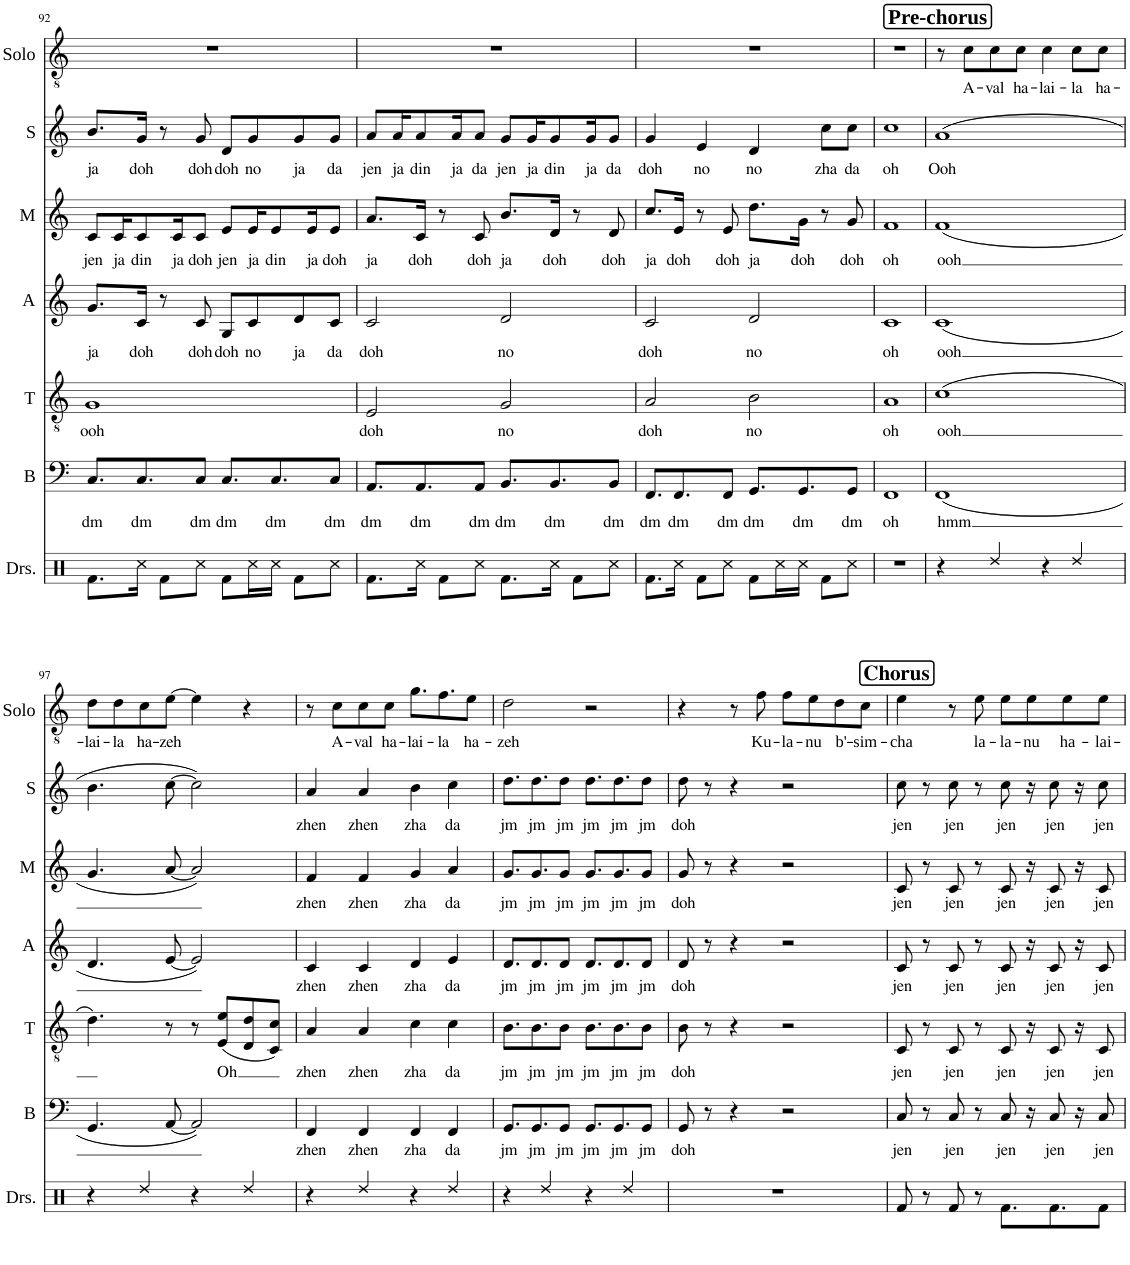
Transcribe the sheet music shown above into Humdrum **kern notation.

**kern	**kern	**text	**kern	**text	**kern	**text	**kern	**text	**kern	**text	**kern	**text
*part7	*part6	*part6	*part5	*part5	*part4	*part4	*part3	*part3	*part2	*part2	*part1	*part1
*staff7	*staff6	*staff6	*staff5	*staff5	*staff4	*staff4	*staff3	*staff3	*staff2	*staff2	*staff1	*staff1
*I"Drumset	*I"Bass	*	*I"Tenor	*	*I"Alto	*	*I"Mezzo	*	*I"Soprano	*	*I"Solo	*
*I'Drs.	*I'B	*	*I'T	*	*I'A	*	*I'M	*	*I'S	*	*I'Solo	*
!!LO:PB:g=z
*clefX	*clefF4	*	*clefGv2	*	*clefG2	*	*clefG2	*	*clefG2	*	*clefGv2	*
*k[]	*k[]	*	*k[]	*	*k[]	*	*k[]	*	*k[]	*	*k[]	*
*M4/4	*M4/4	*	*M4/4	*	*M4/4	*	*M4/4	*	*M4/4	*	*M4/4	*
=92	=92	=92	=92	=92	=92	=92	=92	=92	=92	=92	=92	=92
!	!	!LO:LY:b	!	!LO:LY:b	!	!LO:LY:b	!	!LO:LY:b	!	!LO:LY:b	!	!
8.Rf\L	8.C/L	dm	1G	ooh	8.g/L	ja	8c/L	jen	8.b/L	ja	1r	.
!	!	!	!	!	!	!	!	!LO:LY:b	!	!	!	!
.	.	.	.	.	.	.	16c/K	ja	.	.	.	.
!	!	!LO:LY:b	!	!	!	!LO:LY:b	!	!LO:LY:b	!	!LO:LY:b	!	!
16Rcc\Jk	8.C/	dm	.	.	16c/Jk	doh	8c/	din	16g/Jk	doh	.	.
8Rf\L	.	.	.	.	8r	.	.	.	8r	.	.	.
!	!	!	!	!	!	!	!	!LO:LY:b	!	!	!	!
.	.	.	.	.	.	.	16c/K	ja	.	.	.	.
!	!	!LO:LY:b	!	!	!	!LO:LY:b	!	!LO:LY:b	!	!LO:LY:b	!	!
8Rcc\J	8C/J	dm	.	.	8c/	doh	8c/J	doh	8g/	doh	.	.
!	!	!LO:LY:b	!	!	!	!LO:LY:b	!	!LO:LY:b	!	!LO:LY:b	!	!
8Rf\L	8.C/L	dm	.	.	8G/L	doh	8e/L	jen	8d/L	doh	.	.
!	!	!	!	!	!	!LO:LY:b	!	!LO:LY:b	!	!LO:LY:b	!	!
16Rcc\L	.	.	.	.	8c/	no	16e/K	ja	8g/	no	.	.
!	!	!LO:LY:b	!	!	!	!	!	!LO:LY:b	!	!	!	!
16Rcc\JJ	8.C/	dm	.	.	.	.	8e/	din	.	.	.	.
!	!	!	!	!	!	!LO:LY:b	!	!	!	!LO:LY:b	!	!
8Rf\L	.	.	.	.	8d/	ja	.	.	8g/	ja	.	.
!	!	!	!	!	!	!	!	!LO:LY:b	!	!	!	!
.	.	.	.	.	.	.	16e/K	ja	.	.	.	.
!	!	!LO:LY:b	!	!	!	!LO:LY:b	!	!LO:LY:b	!	!LO:LY:b	!	!
8Rcc\J	8C/J	dm	.	.	8c/J	da	8e/J	doh	8g/J	da	.	.
=93	=93	=93	=93	=93	=93	=93	=93	=93	=93	=93	=93	=93
!	!	!LO:LY:b	!	!LO:LY:b	!	!LO:LY:b	!	!LO:LY:b	!	!LO:LY:b	!	!
8.Rf\L	8.AA/L	dm	2E/	doh	2c/	doh	8.a/L	ja	8a/L	jen	1r	.
!	!	!	!	!	!	!	!	!	!	!LO:LY:b	!	!
.	.	.	.	.	.	.	.	.	16a/K	ja	.	.
!	!	!LO:LY:b	!	!	!	!	!	!LO:LY:b	!	!LO:LY:b	!	!
16Rcc\Jk	8.AA/	dm	.	.	.	.	16c/Jk	doh	8a/	din	.	.
8Rf\L	.	.	.	.	.	.	8r	.	.	.	.	.
!	!	!	!	!	!	!	!	!	!	!LO:LY:b	!	!
.	.	.	.	.	.	.	.	.	16a/K	ja	.	.
!	!	!LO:LY:b	!	!	!	!	!	!LO:LY:b	!	!LO:LY:b	!	!
8Rcc\J	8AA/J	dm	.	.	.	.	8c/	doh	8a/J	da	.	.
!	!	!LO:LY:b	!	!LO:LY:b	!	!LO:LY:b	!	!LO:LY:b	!	!LO:LY:b	!	!
8.Rf\L	8.BB/L	dm	2G/	no	2d/	no	8.b/L	ja	8g/L	jen	.	.
!	!	!	!	!	!	!	!	!	!	!LO:LY:b	!	!
.	.	.	.	.	.	.	.	.	16g/K	ja	.	.
!	!	!LO:LY:b	!	!	!	!	!	!LO:LY:b	!	!LO:LY:b	!	!
16Rcc\Jk	8.BB/	dm	.	.	.	.	16d/Jk	doh	8g/	din	.	.
8Rf\L	.	.	.	.	.	.	8r	.	.	.	.	.
!	!	!	!	!	!	!	!	!	!	!LO:LY:b	!	!
.	.	.	.	.	.	.	.	.	16g/K	ja	.	.
!	!	!LO:LY:b	!	!	!	!	!	!LO:LY:b	!	!LO:LY:b	!	!
8Rcc\J	8BB/J	dm	.	.	.	.	8d/	doh	8g/J	da	.	.
=94	=94	=94	=94	=94	=94	=94	=94	=94	=94	=94	=94	=94
!	!	!LO:LY:b	!	!LO:LY:b	!	!LO:LY:b	!	!LO:LY:b	!	!LO:LY:b	!	!
8.Rf\L	8.FF/L	dm	2A/	doh	2c/	doh	8.cc/L	ja	4g/	doh	1r	.
!	!	!LO:LY:b	!	!	!	!	!	!LO:LY:b	!	!	!	!
16Rcc\Jk	8.FF/	dm	.	.	.	.	16e/Jk	doh	.	.	.	.
!	!	!	!	!	!	!	!	!	!	!LO:LY:b	!	!
8Rf\L	.	.	.	.	.	.	8r	.	4e/	no	.	.
!	!	!LO:LY:b	!	!	!	!	!	!LO:LY:b	!	!	!	!
8Rcc\J	8FF/J	dm	.	.	.	.	8e/	doh	.	.	.	.
!	!	!LO:LY:b	!	!LO:LY:b	!	!LO:LY:b	!	!LO:LY:b	!	!LO:LY:b	!	!
8Rf\L	8.GG/L	dm	2B\	no	2d/	no	8.dd\L	ja	4d/	no	.	.
16Rcc\L	.	.	.	.	.	.	.	.	.	.	.	.
!	!	!LO:LY:b	!	!	!	!	!	!LO:LY:b	!	!	!	!
16Rcc\JJ	8.GG/	dm	.	.	.	.	16g\Jk	doh	.	.	.	.
!	!	!	!	!	!	!	!	!	!	!LO:LY:b	!	!
8Rf\L	.	.	.	.	.	.	8r	.	8cc\L	zha	.	.
!	!	!LO:LY:b	!	!	!	!	!	!LO:LY:b	!	!LO:LY:b	!	!
8Rcc\J	8GG/J	dm	.	.	.	.	8g/	doh	8cc\J	da	.	.
=95	=95	=95	=95	=95	=95	=95	=95	=95	=95	=95	=95	=95
!	!	!LO:LY:b	!	!LO:LY:b	!	!LO:LY:b	!	!LO:LY:b	!	!LO:LY:b	!	!
1r	1FF	oh	1A	oh	1c	oh	1f	oh	1cc	oh	1r	.
=96	=96	=96	=96	=96	=96	=96	=96	=96	=96	=96	=96	=96
!	!	!	!	!	!	!	!	!	!	!	!LO:TX:a:B:t=Pre-chorus	!
!	!	!LO:LY:b	!	!LO:LY:b	!	!LO:LY:b	!	!LO:LY:b	!	!LO:LY:b	!	!
4r	(1FF	hmm	(1c	ooh	(1c	ooh	(1f	ooh	(1a	Ooh	8r	.
!	!	!	!	!	!	!	!	!	!	!	!	!LO:LY:b
.	.	.	.	.	.	.	.	.	.	.	8c\L	A-
!	!	!	!	!	!	!	!	!	!	!	!	!LO:LY:b
4Rdd/	.	.	.	.	.	.	.	.	.	.	8c\	-val
!	!	!	!	!	!	!	!	!	!	!	!	!LO:LY:b
.	.	.	.	.	.	.	.	.	.	.	8c\J	ha-
!	!	!	!	!	!	!	!	!	!	!	!	!LO:LY:b
4r	.	.	.	.	.	.	.	.	.	.	4c\	-lai-
!	!	!	!	!	!	!	!	!	!	!	!	!LO:LY:b
4Rdd/	.	.	.	.	.	.	.	.	.	.	8c\L	-la
!	!	!	!	!	!	!	!	!	!	!	!	!LO:LY:b
.	.	.	.	.	.	.	.	.	.	.	8c\J	ha-
!!LO:LB:g=z
=97	=97	=97	=97	=97	=97	=97	=97	=97	=97	=97	=97	=97
!	!	!	!	!	!	!	!	!	!	!	!	!LO:LY:b
4r	4.GG/	.	4.d\)	.	4.d/	.	4.g/	.	4.b\	.	8d\L	-lai-
!	!	!	!	!	!	!	!	!	!	!	!	!LO:LY:b
.	.	.	.	.	.	.	.	.	.	.	8d\	-la
!	!	!	!	!	!	!	!	!	!	!	!	!LO:LY:b
4Rdd/	.	.	.	.	.	.	.	.	.	.	8c\	ha-
!	!	!	!	!	!	!	!	!	!	!	!	!LO:LY:b
.	[8AA/	.	8r	.	[8e/	.	[8a/	.	[8cc\	.	[8e\J	-zeh
4r	2AA/])	.	8r	.	2e/])	.	2a/])	.	2cc\])	.	4e\]	.
!	!	!	!	!LO:LY:b	!	!	!	!	!	!	!	!
.	.	.	(8E/ 8e/L	Oh	.	.	.	.	.	.	.	.
4Rdd/	.	.	8D/ 8d/	.	.	.	.	.	.	.	4r	.
.	.	.	8C/ 8c/J)	.	.	.	.	.	.	.	.	.
=98	=98	=98	=98	=98	=98	=98	=98	=98	=98	=98	=98	=98
!	!	!LO:LY:b	!	!LO:LY:b	!	!LO:LY:b	!	!LO:LY:b	!	!LO:LY:b	!	!
4r	4FF/	zhen	4A/	zhen	4c/	zhen	4f/	zhen	4a/	zhen	8r	.
!	!	!	!	!	!	!	!	!	!	!	!	!LO:LY:b
.	.	.	.	.	.	.	.	.	.	.	8c\L	A-
!	!	!LO:LY:b	!	!LO:LY:b	!	!LO:LY:b	!	!LO:LY:b	!	!LO:LY:b	!	!LO:LY:b
4Rdd/	4FF/	zhen	4A/	zhen	4c/	zhen	4f/	zhen	4a/	zhen	8c\	-val
!	!	!	!	!	!	!	!	!	!	!	!	!LO:LY:b
.	.	.	.	.	.	.	.	.	.	.	8c\J	ha-
!	!	!LO:LY:b	!	!LO:LY:b	!	!LO:LY:b	!	!LO:LY:b	!	!LO:LY:b	!	!LO:LY:b
4r	4FF/	zha	4c\	zha	4d/	zha	4g/	zha	4b\	zha	8.g\L	-lai-
!	!	!	!	!	!	!	!	!	!	!	!	!LO:LY:b
.	.	.	.	.	.	.	.	.	.	.	8.f\	-la
!	!	!LO:LY:b	!	!LO:LY:b	!	!LO:LY:b	!	!LO:LY:b	!	!LO:LY:b	!	!
4Rdd/	4FF/	da	4c\	da	4e/	da	4a/	da	4cc\	da	.	.
!	!	!	!	!	!	!	!	!	!	!	!	!LO:LY:b
.	.	.	.	.	.	.	.	.	.	.	8e\J	ha-
=99	=99	=99	=99	=99	=99	=99	=99	=99	=99	=99	=99	=99
!	!	!LO:LY:b	!	!LO:LY:b	!	!LO:LY:b	!	!LO:LY:b	!	!LO:LY:b	!	!LO:LY:b
4r	8.GG/L	jm	8.B\L	jm	8.d/L	jm	8.g/L	jm	8.dd\L	jm	2d\	-zeh
!	!	!LO:LY:b	!	!LO:LY:b	!	!LO:LY:b	!	!LO:LY:b	!	!LO:LY:b	!	!
.	8.GG/	jm	8.B\	jm	8.d/	jm	8.g/	jm	8.dd\	jm	.	.
4Rdd/	.	.	.	.	.	.	.	.	.	.	.	.
!	!	!LO:LY:b	!	!LO:LY:b	!	!LO:LY:b	!	!LO:LY:b	!	!LO:LY:b	!	!
.	8GG/J	jm	8B\J	jm	8d/J	jm	8g/J	jm	8dd\J	jm	.	.
!	!	!LO:LY:b	!	!LO:LY:b	!	!LO:LY:b	!	!LO:LY:b	!	!LO:LY:b	!	!
4r	8.GG/L	jm	8.B\L	jm	8.d/L	jm	8.g/L	jm	8.dd\L	jm	2r	.
!	!	!LO:LY:b	!	!LO:LY:b	!	!LO:LY:b	!	!LO:LY:b	!	!LO:LY:b	!	!
.	8.GG/	jm	8.B\	jm	8.d/	jm	8.g/	jm	8.dd\	jm	.	.
4Rdd/	.	.	.	.	.	.	.	.	.	.	.	.
!	!	!LO:LY:b	!	!LO:LY:b	!	!LO:LY:b	!	!LO:LY:b	!	!LO:LY:b	!	!
.	8GG/J	jm	8B\J	jm	8d/J	jm	8g/J	jm	8dd\J	jm	.	.
=100	=100	=100	=100	=100	=100	=100	=100	=100	=100	=100	=100	=100
!	!	!LO:LY:b	!	!LO:LY:b	!	!LO:LY:b	!	!LO:LY:b	!	!LO:LY:b	!	!
1r	8GG/	doh	8B\	doh	8d/	doh	8g/	doh	8dd\	doh	4r	.
.	8r	.	8r	.	8r	.	8r	.	8r	.	.	.
.	4r	.	4r	.	4r	.	4r	.	4r	.	8r	.
!	!	!	!	!	!	!	!	!	!	!	!	!LO:LY:b
.	.	.	.	.	.	.	.	.	.	.	8f\	Ku-
!	!	!	!	!	!	!	!	!	!	!	!	!LO:LY:b
.	2r	.	2r	.	2r	.	2r	.	2r	.	8f\L	-la-
!	!	!	!	!	!	!	!	!	!	!	!	!LO:LY:b
.	.	.	.	.	.	.	.	.	.	.	8e\	-nu
!	!	!	!	!	!	!	!	!	!	!	!	!LO:LY:b
.	.	.	.	.	.	.	.	.	.	.	8d\	b'-
!	!	!	!	!	!	!	!	!	!	!	!	!LO:LY:b
.	.	.	.	.	.	.	.	.	.	.	8c\J	-sim-
=101	=101	=101	=101	=101	=101	=101	=101	=101	=101	=101	=101	=101
!	!	!	!	!	!	!	!	!	!	!	!LO:TX:a:B:t=Chorus	!
!	!	!LO:LY:b	!	!LO:LY:b	!	!LO:LY:b	!	!LO:LY:b	!	!LO:LY:b	!	!LO:LY:b
8Rf/	8C/	jen	8C/	jen	8c/	jen	8c/	jen	8cc\	jen	4e\	-cha
8r	8r	.	8r	.	8r	.	8r	.	8r	.	.	.
!	!	!LO:LY:b	!	!LO:LY:b	!	!LO:LY:b	!	!LO:LY:b	!	!LO:LY:b	!	!
8Rf/	8C/	jen	8C/	jen	8c/	jen	8c/	jen	8cc\	jen	8r	.
!	!	!	!	!	!	!	!	!	!	!	!	!LO:LY:b
8r	8r	.	8r	.	8r	.	8r	.	8r	.	8e\	la-
!	!	!LO:LY:b	!	!LO:LY:b	!	!LO:LY:b	!	!LO:LY:b	!	!LO:LY:b	!	!LO:LY:b
8.Rf\L	8C/	jen	8C/	jen	8c/	jen	8c/	jen	8cc\	jen	8e\L	-la-
!	!	!	!	!	!	!	!	!	!	!	!	!LO:LY:b
.	16r	.	16r	.	16r	.	16r	.	16r	.	8e\	-nu
!	!	!LO:LY:b	!	!LO:LY:b	!	!LO:LY:b	!	!LO:LY:b	!	!LO:LY:b	!	!
8.Rf\	8C/	jen	8C/	jen	8c/	jen	8c/	jen	8cc\	jen	.	.
!	!	!	!	!	!	!	!	!	!	!	!	!LO:LY:b
.	.	.	.	.	.	.	.	.	.	.	8e\	ha-
.	16r	.	16r	.	16r	.	16r	.	16r	.	.	.
!	!	!LO:LY:b	!	!LO:LY:b	!	!LO:LY:b	!	!LO:LY:b	!	!LO:LY:b	!	!LO:LY:b
8Rf\J	8C/	jen	8C/	jen	8c/	jen	8c/	jen	8cc\	jen	8e\J	-lai-
=	=	=	=	=	=	=	=	=	=	=	=	=
*-	*-	*-	*-	*-	*-	*-	*-	*-	*-	*-	*-	*-
